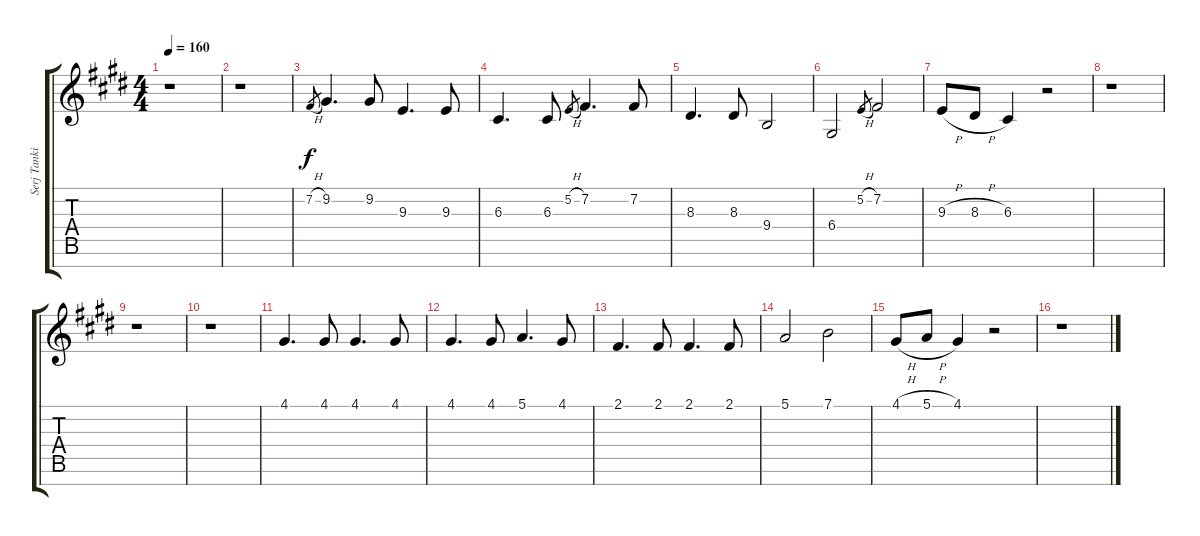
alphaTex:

\track ("Serj Tankian [Backing Vocals]" "Serj Tanki") {instrument clarinet}
\staff {score tabs}
\tuning (E4 B3 G3 D3 A2 E2 B1) {hide}
\ts (4 4)
\tempo 160
\clef g2
\ks c#minor
r.1{dy f} |
r.1 |
7.2{h}.8{gr} 9.2.4{d} 9.2.8 9.3.4{d} 9.3.8 |
6.3.4{d} 6.3.8 5.2{h}.8{gr} 7.2.4{d} 7.2.8 |
8.3.4{d} 8.3.8 9.4.2 |
6.4.2 5.2{h}.8{gr} 7.2.2 |
9.3{h}.8 8.3{h}.8 6.3.4 r.2 |
r.1 |
r.1 |
r.1 |
4.1.4{d} 4.1.8 4.1.4{d} 4.1.8 |
4.1.4{d} 4.1.8 5.1.4{d} 4.1.8 |
2.1.4{d} 2.1.8 2.1.4{d} 2.1.8 |
5.1.2 7.1.2 |
4.1{h}.8 5.1{h}.8 4.1.4 r.2 |
r.1
